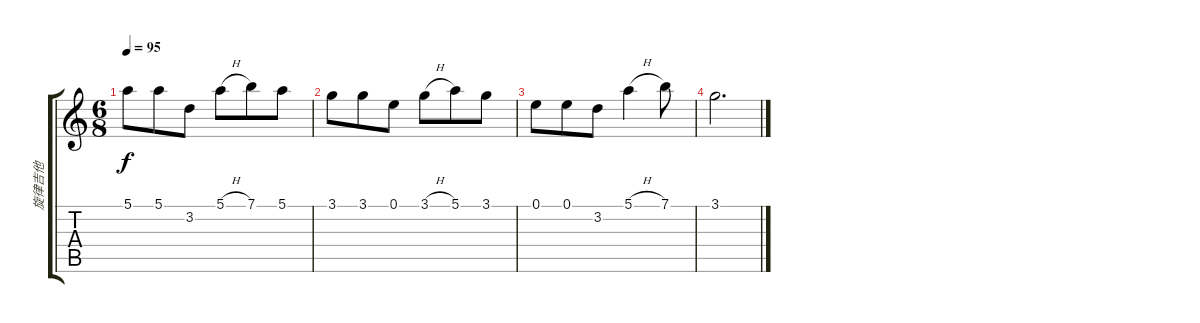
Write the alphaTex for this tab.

\track ("旋律吉他" "旋律吉他") {instrument acousticguitarnylon}
\staff {score tabs}
\tuning (E4 B3 G3 D3 A2 E2) {hide}
\ts (6 8)
\tempo 95
\clef g2
\ks c
5.1.8{dy f} 5.1.8 3.2.8 5.1{h}.8 7.1.8 5.1.8 |
3.1.8 3.1.8 0.1.8 3.1{h}.8 5.1.8 3.1.8 |
0.1.8 0.1.8 3.2.8 5.1{h}.4 7.1.8 |
3.1.2{d}
